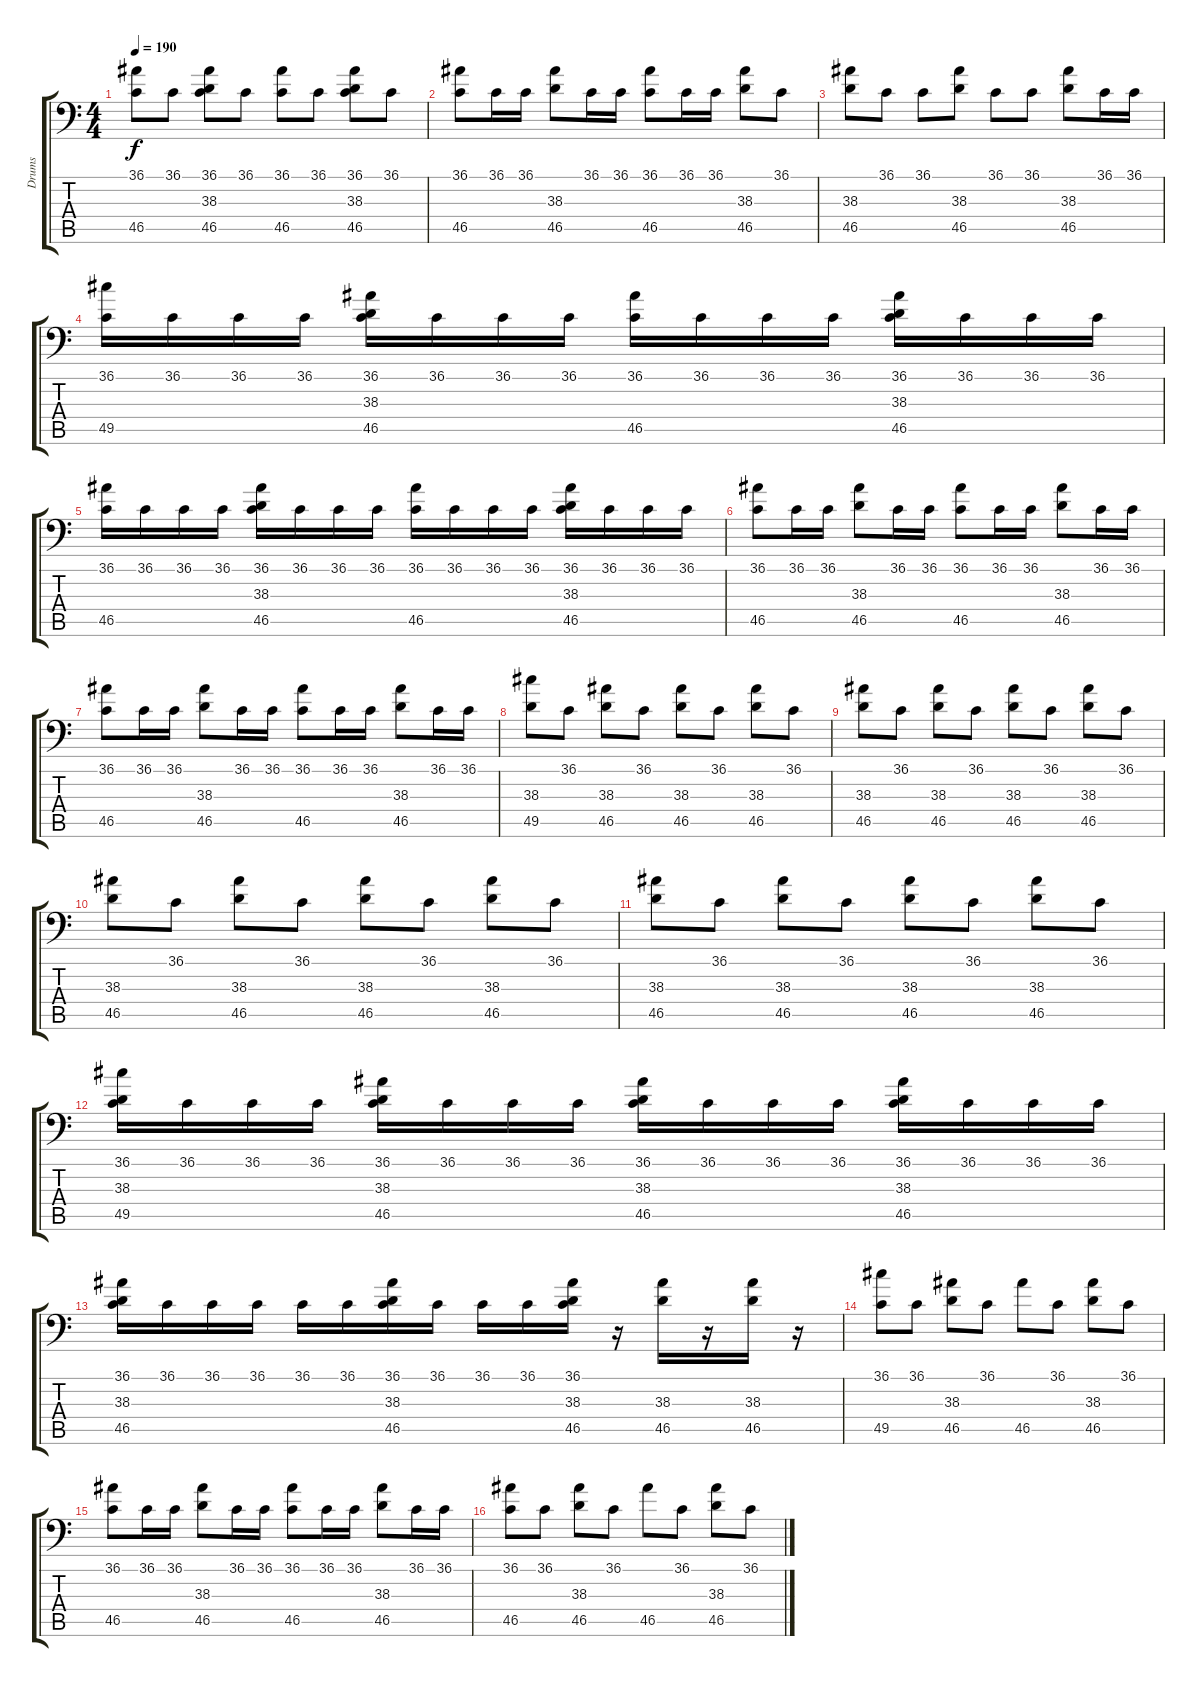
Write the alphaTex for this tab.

\track ("Drums" "Drums") {instrument acousticgrandpiano}
\staff {score tabs}
\tuning (C-1 C-1 C-1 C-1 C-1 C-1) {hide}
\ts (4 4)
\tempo 190
\clef f4
\ks c
(36.1 46.5).8{dy f} 36.1.8 (36.1 38.3 46.5).8 36.1.8 (36.1 46.5).8 36.1.8 (36.1 38.3 46.5).8 36.1.8 |
(36.1 46.5).8 36.1.16 36.1.16 (38.3 46.5).8 36.1.16 36.1.16 (36.1 46.5).8 36.1.16 36.1.16 (38.3 46.5).8 36.1.8 |
(38.3 46.5).8 36.1.8 36.1.8 (38.3 46.5).8 36.1.8 36.1.8 (38.3 46.5).8 36.1.16 36.1.16 |
(36.1 49.5).16 36.1.16 36.1.16 36.1.16 (36.1 38.3 46.5).16 36.1.16 36.1.16 36.1.16 (36.1 46.5).16 36.1.16 36.1.16 36.1.16 (36.1 38.3 46.5).16 36.1.16 36.1.16 36.1.16 |
(36.1 46.5).16 36.1.16 36.1.16 36.1.16 (36.1 38.3 46.5).16 36.1.16 36.1.16 36.1.16 (36.1 46.5).16 36.1.16 36.1.16 36.1.16 (36.1 38.3 46.5).16 36.1.16 36.1.16 36.1.16 |
(36.1 46.5).8 36.1.16 36.1.16 (38.3 46.5).8 36.1.16 36.1.16 (36.1 46.5).8 36.1.16 36.1.16 (38.3 46.5).8 36.1.16 36.1.16 |
(36.1 46.5).8 36.1.16 36.1.16 (38.3 46.5).8 36.1.16 36.1.16 (36.1 46.5).8 36.1.16 36.1.16 (38.3 46.5).8 36.1.16 36.1.16 |
(38.3 49.5).8 36.1.8 (38.3 46.5).8 36.1.8 (38.3 46.5).8 36.1.8 (38.3 46.5).8 36.1.8 |
(38.3 46.5).8 36.1.8 (38.3 46.5).8 36.1.8 (38.3 46.5).8 36.1.8 (38.3 46.5).8 36.1.8 |
(38.3 46.5).8 36.1.8 (38.3 46.5).8 36.1.8 (38.3 46.5).8 36.1.8 (38.3 46.5).8 36.1.8 |
(38.3 46.5).8 36.1.8 (38.3 46.5).8 36.1.8 (38.3 46.5).8 36.1.8 (38.3 46.5).8 36.1.8 |
(36.1 38.3 49.5).16 36.1.16 36.1.16 36.1.16 (36.1 38.3 46.5).16 36.1.16 36.1.16 36.1.16 (36.1 38.3 46.5).16 36.1.16 36.1.16 36.1.16 (36.1 38.3 46.5).16 36.1.16 36.1.16 36.1.16 |
(36.1 38.3 46.5).16 36.1.16 36.1.16 36.1.16 36.1.16 36.1.16 (36.1 38.3 46.5).16 36.1.16 36.1.16 36.1.16 (36.1 38.3 46.5).16 r.16 (38.3 46.5).16 r.16 (38.3 46.5).16 r.16 |
(36.1 49.5).8 36.1.8 (38.3 46.5).8 36.1.8 46.5.8 36.1.8 (38.3 46.5).8 36.1.8 |
(36.1 46.5).8 36.1.16 36.1.16 (38.3 46.5).8 36.1.16 36.1.16 (36.1 46.5).8 36.1.16 36.1.16 (38.3 46.5).8 36.1.16 36.1.16 |
(36.1 46.5).8 36.1.8 (38.3 46.5).8 36.1.8 46.5.8 36.1.8 (38.3 46.5).8 36.1.8
